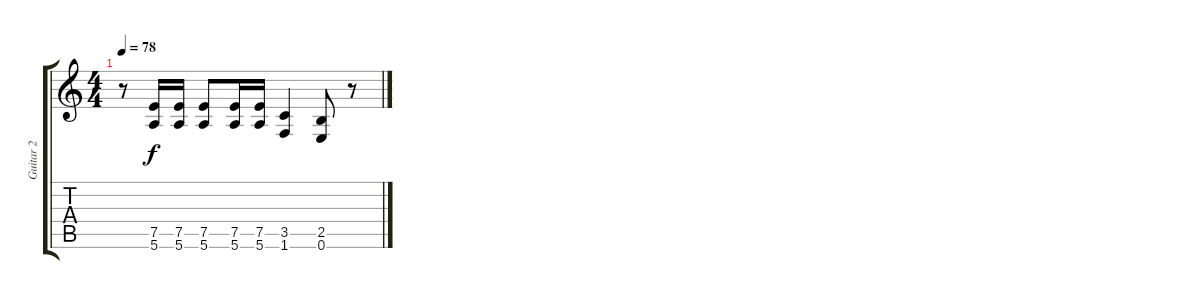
\track ("Guitar 2" "Guitar 2") {instrument distortionguitar}
\staff {score tabs}
\tuning (E4 B3 G3 D3 A2 E2) {hide}
\ts (4 4)
\tempo 78
\clef g2
\ks c
r.8{dy f} (7.5 5.6).16 (7.5 5.6).16 (7.5 5.6).8 (7.5 5.6).16 (7.5 5.6).16 (3.5 1.6).4 (2.5 0.6).8 r.8
